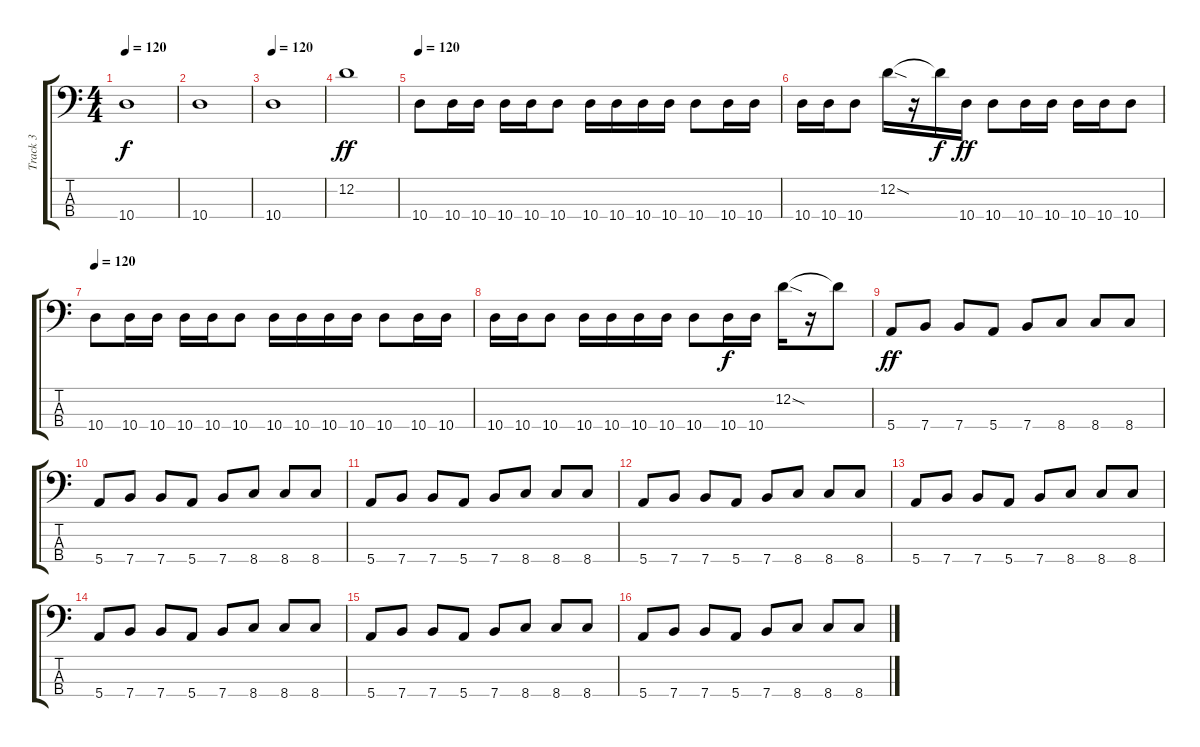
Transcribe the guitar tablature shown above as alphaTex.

\track ("Track 3" "Track 3") {instrument electricbassfinger}
\staff {score tabs}
\tuning (G2 D2 A1 E1) {hide}
\ts (4 4)
\tempo 120
\clef f4
\ks c
10.4.1{dy f} |
10.4.1 |
\tempo 120
10.4.1 |
12.2.1{dy ff} |
\tempo 120
10.4.8 10.4.16 10.4.16 10.4.16 10.4.16 10.4.8 10.4.16 10.4.16 10.4.16 10.4.16 10.4.8 10.4.16 10.4.16 |
10.4.16 10.4.16 10.4.8 12.2{sod}.16 r.16 12.2{t}.16{dy f} 10.4.16{dy ff} 10.4.8 10.4.16 10.4.16 10.4.16 10.4.16 10.4.8 |
\tempo 120
10.4.8 10.4.16 10.4.16 10.4.16 10.4.16 10.4.8 10.4.16 10.4.16 10.4.16 10.4.16 10.4.8 10.4.16 10.4.16 |
10.4.16 10.4.16 10.4.8 10.4.16 10.4.16 10.4.16 10.4.16 10.4.8 10.4.16{dy f} 10.4.16 12.2{sod}.16 r.16 12.2{t}.8 |
5.4.8{dy ff} 7.4.8 7.4.8 5.4.8 7.4.8 8.4.8 8.4.8 8.4.8 |
5.4.8 7.4.8 7.4.8 5.4.8 7.4.8 8.4.8 8.4.8 8.4.8 |
5.4.8 7.4.8 7.4.8 5.4.8 7.4.8 8.4.8 8.4.8 8.4.8 |
5.4.8 7.4.8 7.4.8 5.4.8 7.4.8 8.4.8 8.4.8 8.4.8 |
5.4.8 7.4.8 7.4.8 5.4.8 7.4.8 8.4.8 8.4.8 8.4.8 |
5.4.8 7.4.8 7.4.8 5.4.8 7.4.8 8.4.8 8.4.8 8.4.8 |
5.4.8 7.4.8 7.4.8 5.4.8 7.4.8 8.4.8 8.4.8 8.4.8 |
5.4.8 7.4.8 7.4.8 5.4.8 7.4.8 8.4.8 8.4.8 8.4.8
